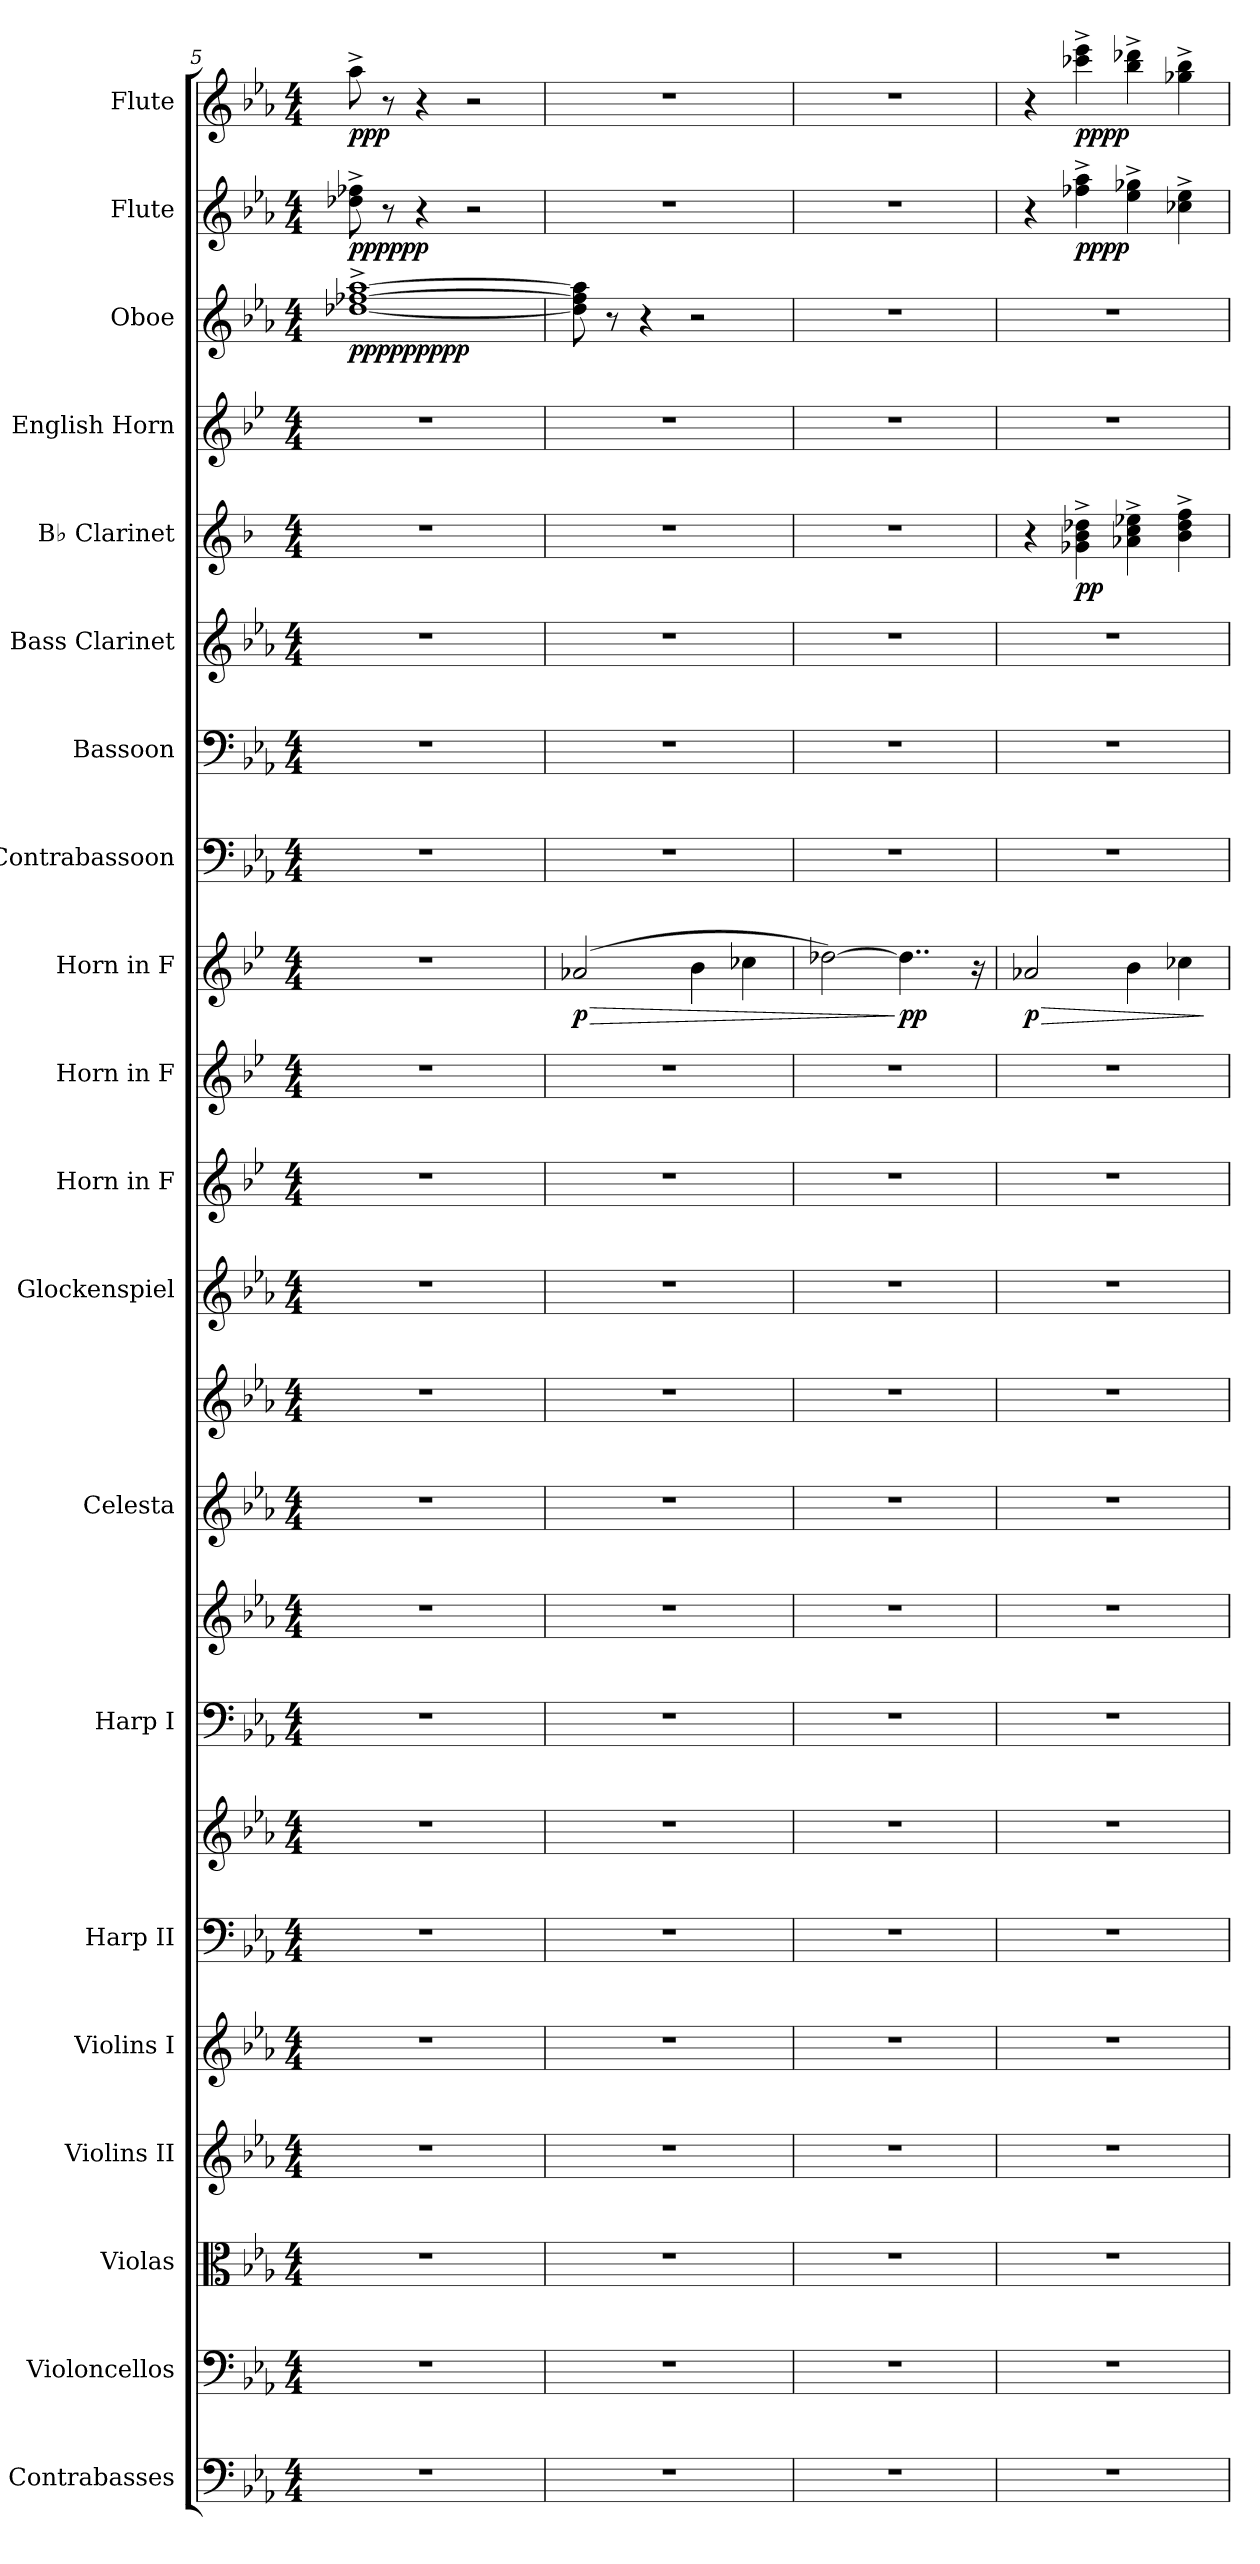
**kern	**kern	**kern	**kern	**kern	**kern	**kern	**kern	**kern	**kern	**kern	**kern	**kern	**kern	**kern	**dynam	**kern	**kern	**kern	**kern	**dynam	**kern	**kern	**dynam	**kern	**dynam	**kern	**dynam
*part20	*part19	*part18	*part17	*part16	*part15	*part15	*part14	*part14	*part13	*part13	*part12	*part11	*part10	*part9	*part9	*part8	*part7	*part6	*part5	*part5	*part4	*part3	*part3	*part2	*part2	*part1	*part1
*staff23	*staff22	*staff21	*staff20	*staff19	*staff18	*staff17	*staff16	*staff15	*staff14	*staff13	*staff12	*staff11	*staff10	*staff9	*staff9	*staff8	*staff7	*staff6	*staff5	*staff5	*staff4	*staff3	*staff3	*staff2	*staff2	*staff1	*staff1
*I"Contrabasses	*I"Violoncellos	*I"Violas	*I"Violins II	*I"Violins I	*I"Harp II	*	*I"Harp I	*	*I"Celesta	*	*I"Glockenspiel	*I"Horn in F	*I"Horn in F	*I"Horn in F	*	*I"Contrabassoon	*I"Bassoon	*I"Bass Clarinet	*I"B♭ Clarinet	*	*I"English Horn	*I"Oboe	*	*I"Flute	*	*I"Flute	*
*I'Cbs.	*I'Vcs.	*I'Vlas.	*I'Vlns.	*I'Vlns.	*I'Hrp.	*	*I'Hrp.	*	*I'Cel.	*	*I'Glk.	*	*	*	*	*I'Cbsn.	*I'Bsn.	*I'B. Cl.	*I'B♭ Cl.	*	*I'E. Hn.	*I'Ob.	*	*I'Fl.	*	*I'Fl.	*
*clefF4	*clefF4	*clefC3	*clefG2	*clefG2	*clefF4	*clefG2	*clefF4	*clefG2	*clefG2	*clefG2	*clefG2	*clefG2	*clefG2	*clefG2	*	*clefF4	*clefF4	*clefG2	*clefG2	*	*clefG2	*clefG2	*	*clefG2	*	*clefG2	*
*ITrd7c12	*	*	*	*	*	*	*	*	*ITrd-7c-12	*ITrd-7c-12	*ITrd-14c-24	*ITrd4c7	*ITrd4c7	*ITrd4c7	*	*ITrd7c12	*	*ITrd8c14	*ITrd1c2	*	*ITrd4c7	*	*	*	*	*	*
*k[b-e-a-]	*k[b-e-a-]	*k[b-e-a-]	*k[b-e-a-]	*k[b-e-a-]	*k[b-e-a-]	*k[b-e-a-]	*k[b-e-a-]	*k[b-e-a-]	*k[b-e-a-]	*k[b-e-a-]	*k[b-e-a-]	*k[b-e-a-]	*k[b-e-a-]	*k[b-e-a-]	*	*k[b-e-a-]	*k[b-e-a-]	*k[b-e-a-]	*k[b-e-a-]	*	*k[b-e-a-]	*k[b-e-a-]	*	*k[b-e-a-]	*	*k[b-e-a-]	*
*M4/4	*M4/4	*M4/4	*M4/4	*M4/4	*M4/4	*M4/4	*M4/4	*M4/4	*M4/4	*M4/4	*M4/4	*M4/4	*M4/4	*M4/4	*	*M4/4	*M4/4	*M4/4	*M4/4	*	*M4/4	*M4/4	*	*M4/4	*	*M4/4	*
=5	=5	=5	=5	=5	=5	=5	=5	=5	=5	=5	=5	=5	=5	=5	=5	=5	=5	=5	=5	=5	=5	=5	=5	=5	=5	=5	=5
!	!	!	!	!	!	!	!	!	!	!	!	!	!	!	!	!	!	!	!	!	!	!	!LO:DY:b	!	!	!	!
!	!	!	!	!	!	!	!	!	!	!	!	!	!	!	!	!	!	!	!	!	!	!	!LO:DY:n=1:b	!	!	!	!
!	!	!	!	!	!	!	!	!	!	!	!	!	!	!	!	!	!	!	!	!	!	!	!LO:DY:n=2:b	!	!LO:DY:b	!	!
!	!	!	!	!	!	!	!	!	!	!	!	!	!	!	!	!	!	!	!	!	!	!	!	!	!LO:DY:n=1:b	!	!LO:DY:b
1r	1r	1r	1r	1r	1r	1r	1r	1r	1r	1r	1r	1r	1r	1r	.	1r	1r	1r	1r	.	1r	[1dd-X^ [1ff-X^ [1aa-^	ppp ppp ppp	8dd-X\^ 8ff-X\^	ppp ppp	8aa-^\	ppp
.	.	.	.	.	.	.	.	.	.	.	.	.	.	.	.	.	.	.	.	.	.	.	.	8r	.	8r	.
.	.	.	.	.	.	.	.	.	.	.	.	.	.	.	.	.	.	.	.	.	.	.	.	4r	.	4r	.
.	.	.	.	.	.	.	.	.	.	.	.	.	.	.	.	.	.	.	.	.	.	.	.	2r	.	2r	.
=6	=6	=6	=6	=6	=6	=6	=6	=6	=6	=6	=6	=6	=6	=6	=6	=6	=6	=6	=6	=6	=6	=6	=6	=6	=6	=6	=6
!	!	!	!	!	!	!	!	!	!	!	!	!	!	!	!LO:HP:b	!	!	!	!	!	!	!	!	!	!	!	!
!	!	!	!	!	!	!	!	!	!	!	!	!	!	!	!LO:DY:n=1:b	!	!	!	!	!	!	!	!	!	!	!	!
1r	1r	1r	1r	1r	1r	1r	1r	1r	1r	1r	1r	1r	1r	(2d-X/	> p	1r	1r	1r	1r	.	1r	8dd-\] 8ff-\] 8aa-\]	.	1r	.	1r	.
.	.	.	.	.	.	.	.	.	.	.	.	.	.	.	.	.	.	.	.	.	.	8r	.	.	.	.	.
.	.	.	.	.	.	.	.	.	.	.	.	.	.	.	.	.	.	.	.	.	.	4r	.	.	.	.	.
.	.	.	.	.	.	.	.	.	.	.	.	.	.	4e-\	.	.	.	.	.	.	.	2r	.	.	.	.	.
.	.	.	.	.	.	.	.	.	.	.	.	.	.	4f-X\	.	.	.	.	.	.	.	.	.	.	.	.	.
=7	=7	=7	=7	=7	=7	=7	=7	=7	=7	=7	=7	=7	=7	=7	=7	=7	=7	=7	=7	=7	=7	=7	=7	=7	=7	=7	=7
1r	1r	1r	1r	1r	1r	1r	1r	1r	1r	1r	1r	1r	1r	[2g-X\)	.	1r	1r	1r	1r	.	1r	1r	.	1r	.	1r	.
!	!	!	!	!	!	!	!	!	!	!	!	!	!	!	!LO:DY:n=1:b	!	!	!	!	!	!	!	!	!	!	!	!
.	.	.	.	.	.	.	.	.	.	.	.	.	.	4..g-\]	] pp	.	.	.	.	.	.	.	.	.	.	.	.
.	.	.	.	.	.	.	.	.	.	.	.	.	.	16r	.	.	.	.	.	.	.	.	.	.	.	.	.
=8	=8	=8	=8	=8	=8	=8	=8	=8	=8	=8	=8	=8	=8	=8	=8	=8	=8	=8	=8	=8	=8	=8	=8	=8	=8	=8	=8
!	!	!	!	!	!	!	!	!	!	!	!	!	!	!	!LO:HP:b	!	!	!	!	!	!	!	!	!	!	!	!
!	!	!	!	!	!	!	!	!	!	!	!	!	!	!	!LO:DY:n=1:b	!	!	!	!	!	!	!	!	!	!	!	!
1r	1r	1r	1r	1r	1r	1r	1r	1r	1r	1r	1r	1r	1r	2d-X/	> p	1r	1r	1r	4r	.	1r	1r	.	4r	.	4r	.
!	!	!	!	!	!	!	!	!	!	!	!	!	!	!	!	!	!	!	!	!LO:DY:b	!	!	!	!	!LO:DY:b	!	!
!	!	!	!	!	!	!	!	!	!	!	!	!	!	!	!	!	!	!	!	!	!	!	!	!	!LO:DY:n=1:b	!	!LO:DY:b
!	!	!	!	!	!	!	!	!	!	!	!	!	!	!	!	!	!	!	!	!	!	!	!	!	!	!	!LO:DY:n=1:b
.	.	.	.	.	.	.	.	.	.	.	.	.	.	.	.	.	.	.	4f-X\^ 4a-\^ 4cc-X\^	pp	.	.	.	4ff-X\^ 4aa-\^	pp pp	4ccc-X\^ 4eee-\^	pp pp
.	.	.	.	.	.	.	.	.	.	.	.	.	.	4e-\	.	.	.	.	4g-X\^ 4b-\^ 4dd-X\^	.	.	.	.	4ee-\^ 4gg-X\^	.	4bb-\^ 4ddd-X\^	.
.	.	.	.	.	.	.	.	.	.	.	.	.	.	4f-X\	.	.	.	.	4a-\^ 4cc-\^ 4ee-\^	.	.	.	.	4cc-X\^ 4ee-\^	.	4gg-X\^ 4bb-\^	.
.	.	.	.	.	.	.	.	.	.	.	.	.	.	.	]	.	.	.	.	.	.	.	.	.	.	.	.
=	=	=	=	=	=	=	=	=	=	=	=	=	=	=	=	=	=	=	=	=	=	=	=	=	=	=	=
*-	*-	*-	*-	*-	*-	*-	*-	*-	*-	*-	*-	*-	*-	*-	*-	*-	*-	*-	*-	*-	*-	*-	*-	*-	*-	*-	*-
